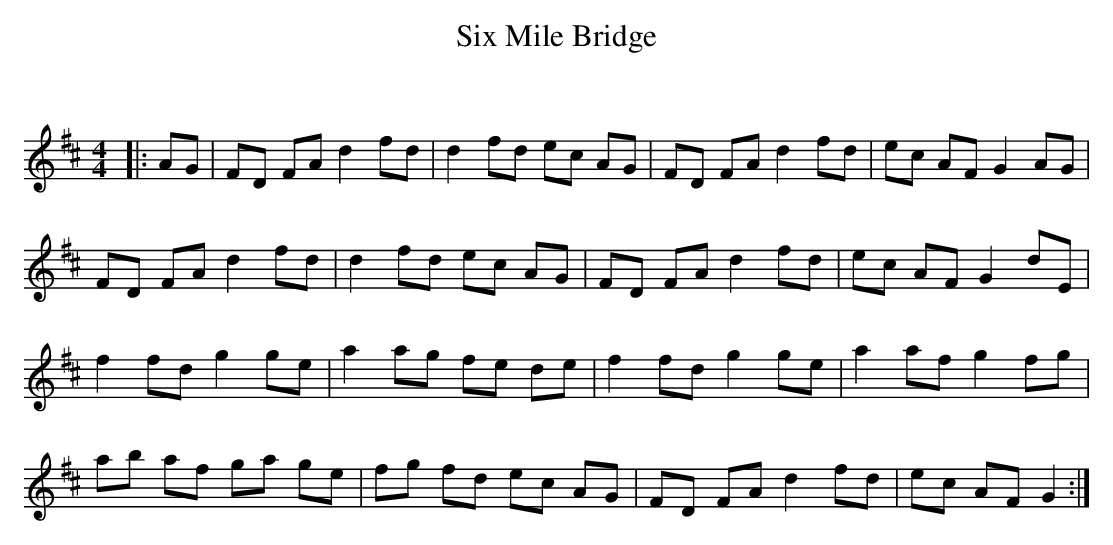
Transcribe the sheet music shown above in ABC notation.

X:1
T: Six Mile Bridge
C:
Q: 232
K:D
M:4/4
L:1/8
|:AG|FD FA d2 fd|d2 fd ec AG|FD FA d2 fd|ec AF G2 AG|
FD FA d2 fd|d2 fd ec AG|FD FA d2 fd|ec AF G2 dE|
f2 fd g2 ge|a2 ag fe de|f2 fd g2 ge|a2 af g2 fg|
ab af ga ge|fg fd ec AG|FD FA d2 fd|ec AF G2:|
